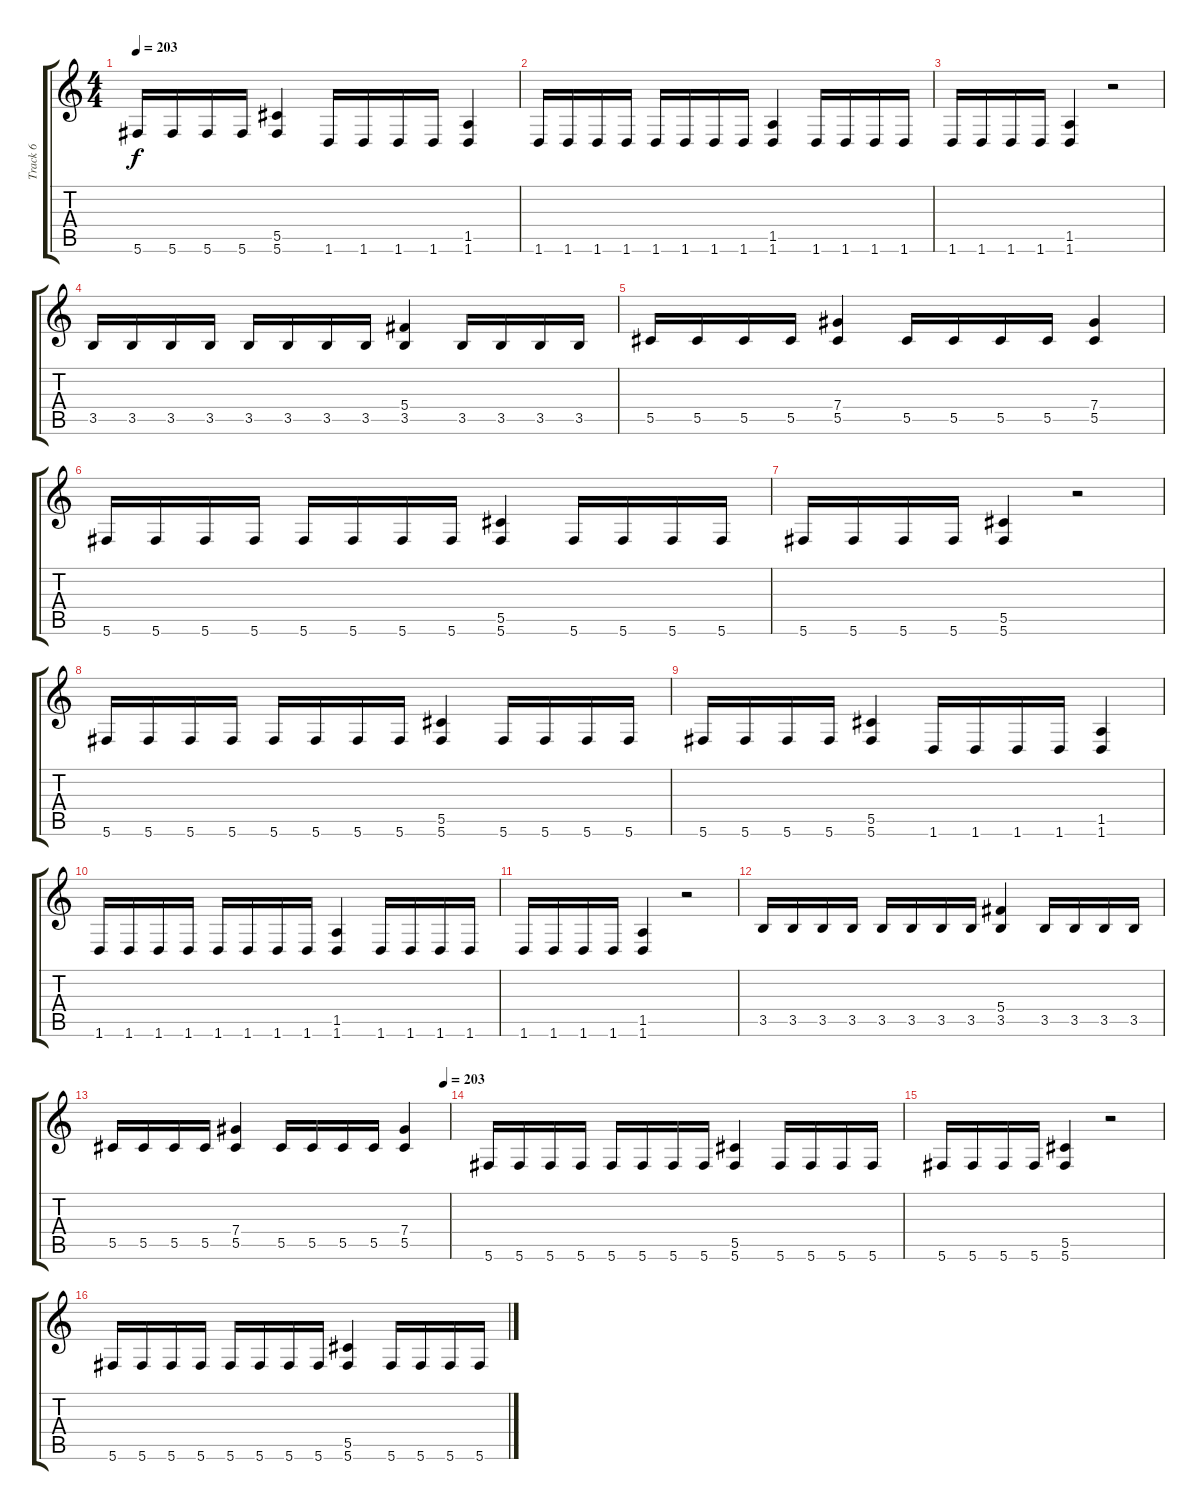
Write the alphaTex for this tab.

\track ("Track 6" "Track 6") {instrument distortionguitar}
\staff {score tabs}
\tuning (Eb4 Bb3 Gb3 Db3 Ab2 Db2) {hide}
\ts (4 4)
\tempo 203
\clef g2
\ks c
5.6.16{dy f} 5.6.16 5.6.16 5.6.16 (5.5 5.6).4 1.6.16 1.6.16 1.6.16 1.6.16 (1.5 1.6).4 |
1.6.16 1.6.16 1.6.16 1.6.16 1.6.16 1.6.16 1.6.16 1.6.16 (1.5 1.6).4 1.6.16 1.6.16 1.6.16 1.6.16 |
1.6.16 1.6.16 1.6.16 1.6.16 (1.5 1.6).4 r.2 |
3.5.16 3.5.16 3.5.16 3.5.16 3.5.16 3.5.16 3.5.16 3.5.16 (5.4 3.5).4 3.5.16 3.5.16 3.5.16 3.5.16 |
5.5.16 5.5.16 5.5.16 5.5.16 (7.4 5.5).4 5.5.16 5.5.16 5.5.16 5.5.16 (7.4 5.5).4 |
5.6.16 5.6.16 5.6.16 5.6.16 5.6.16 5.6.16 5.6.16 5.6.16 (5.5 5.6).4 5.6.16 5.6.16 5.6.16 5.6.16 |
5.6.16 5.6.16 5.6.16 5.6.16 (5.5 5.6).4 r.2 |
5.6.16 5.6.16 5.6.16 5.6.16 5.6.16 5.6.16 5.6.16 5.6.16 (5.5 5.6).4 5.6.16 5.6.16 5.6.16 5.6.16 |
5.6.16 5.6.16 5.6.16 5.6.16 (5.5 5.6).4 1.6.16 1.6.16 1.6.16 1.6.16 (1.5 1.6).4 |
1.6.16 1.6.16 1.6.16 1.6.16 1.6.16 1.6.16 1.6.16 1.6.16 (1.5 1.6).4 1.6.16 1.6.16 1.6.16 1.6.16 |
1.6.16 1.6.16 1.6.16 1.6.16 (1.5 1.6).4 r.2 |
3.5.16 3.5.16 3.5.16 3.5.16 3.5.16 3.5.16 3.5.16 3.5.16 (5.4 3.5).4 3.5.16 3.5.16 3.5.16 3.5.16 |
\tempo (203 0.984375)
5.5.16 5.5.16 5.5.16 5.5.16 (7.4 5.5).4 5.5.16 5.5.16 5.5.16 5.5.16 (7.4 5.5).4 |
5.6.16 5.6.16 5.6.16 5.6.16 5.6.16 5.6.16 5.6.16 5.6.16 (5.5 5.6).4 5.6.16 5.6.16 5.6.16 5.6.16 |
5.6.16 5.6.16 5.6.16 5.6.16 (5.5 5.6).4 r.2 |
5.6.16 5.6.16 5.6.16 5.6.16 5.6.16 5.6.16 5.6.16 5.6.16 (5.5 5.6).4 5.6.16 5.6.16 5.6.16 5.6.16
